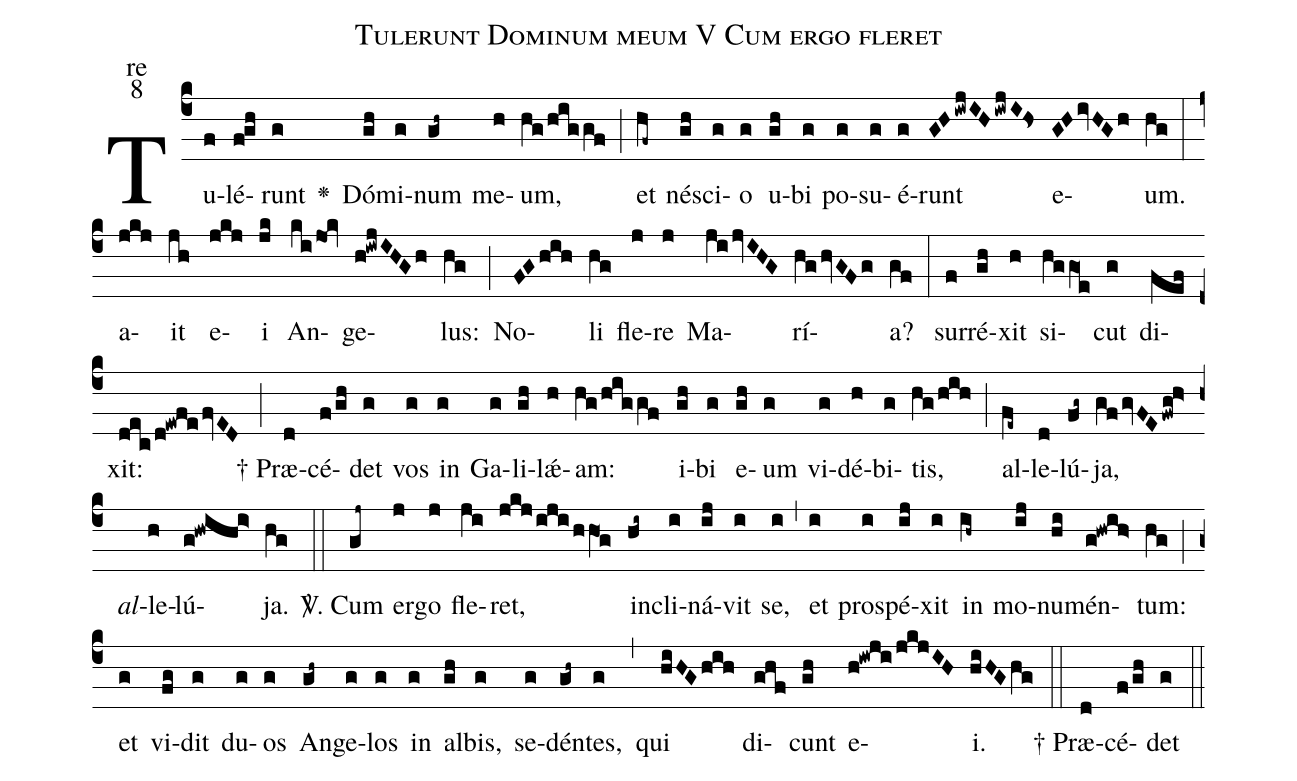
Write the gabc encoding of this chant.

name:Tulerunt Dominum meum V Cum ergo fleret;
office-part:re;
mode:8;
%%
(c4)Tu(f)lé(f!gh)runt(g) <v>\greheightstar</v>() Dó(gh)mi(g)num(gh~) me(h)um,(hg/hig/gf) (;)
et(hf~) né(gh)sci(g)o(g) u(gh)bi(g) po(g)su(g)é(g)runt(GHiwjIHiwjI!hs) e(GHivHGh)um.(hg) (:)
a(jkj)it(jh) e(jkj)i(jk) An(kijok)ge(h!iwjIHGh)lus:(hg) (;)
No(FGhih)li(hg) fle(j)re(j) Ma(ji/jvIHG)rí(hg/hvGFg)a?(gf) (:)
sur(f)ré(gh)xit(h) si(hggO1e)cut(g) di(fef)xit:(dec/d!ewfe/fvED) (;)

† Præ(d)cé(f/gh)det(g) vos(g) in(g) Ga(g)li(gh)lǽ(h)am:(hg/higgf)
i(gh)bi(g) e(gh)um(g) vi(g)dé(h)bi(g)tis,(hg/hih) (;)
al(fe~)le(d)lú(fg~)ja,(gf/gvFEfwg!h>) <i>al</i>-le(  h)lú(g!hwihi>)ja.(hg) (::)

<sp>V/</sp>. Cum(gj~) er(j)go(j) fle(ji)ret,(jkjijihhO1g) in(hi~)cli(i)ná(ij)vit(i) se,(i) (,)
et(i) pro(i)spé(ij)xit(i) in(ih~) mo(ij)nu(hi)mén(g!hwih>)tum:(hg) (;)
et(g) vi(fg)dit(g) du(g)os(g) An(gh~)ge(g)los(g) in(g) al(gh)bis,(g) se(g)dén(gh~)tes,(g) (,)
qui(hiHGhih) di(ghf)cunt(gh) e(h!iwji/jkjIH)i.(hiHGhg) (::)

† Præ(d)cé(f/gh)det(g) (::)
